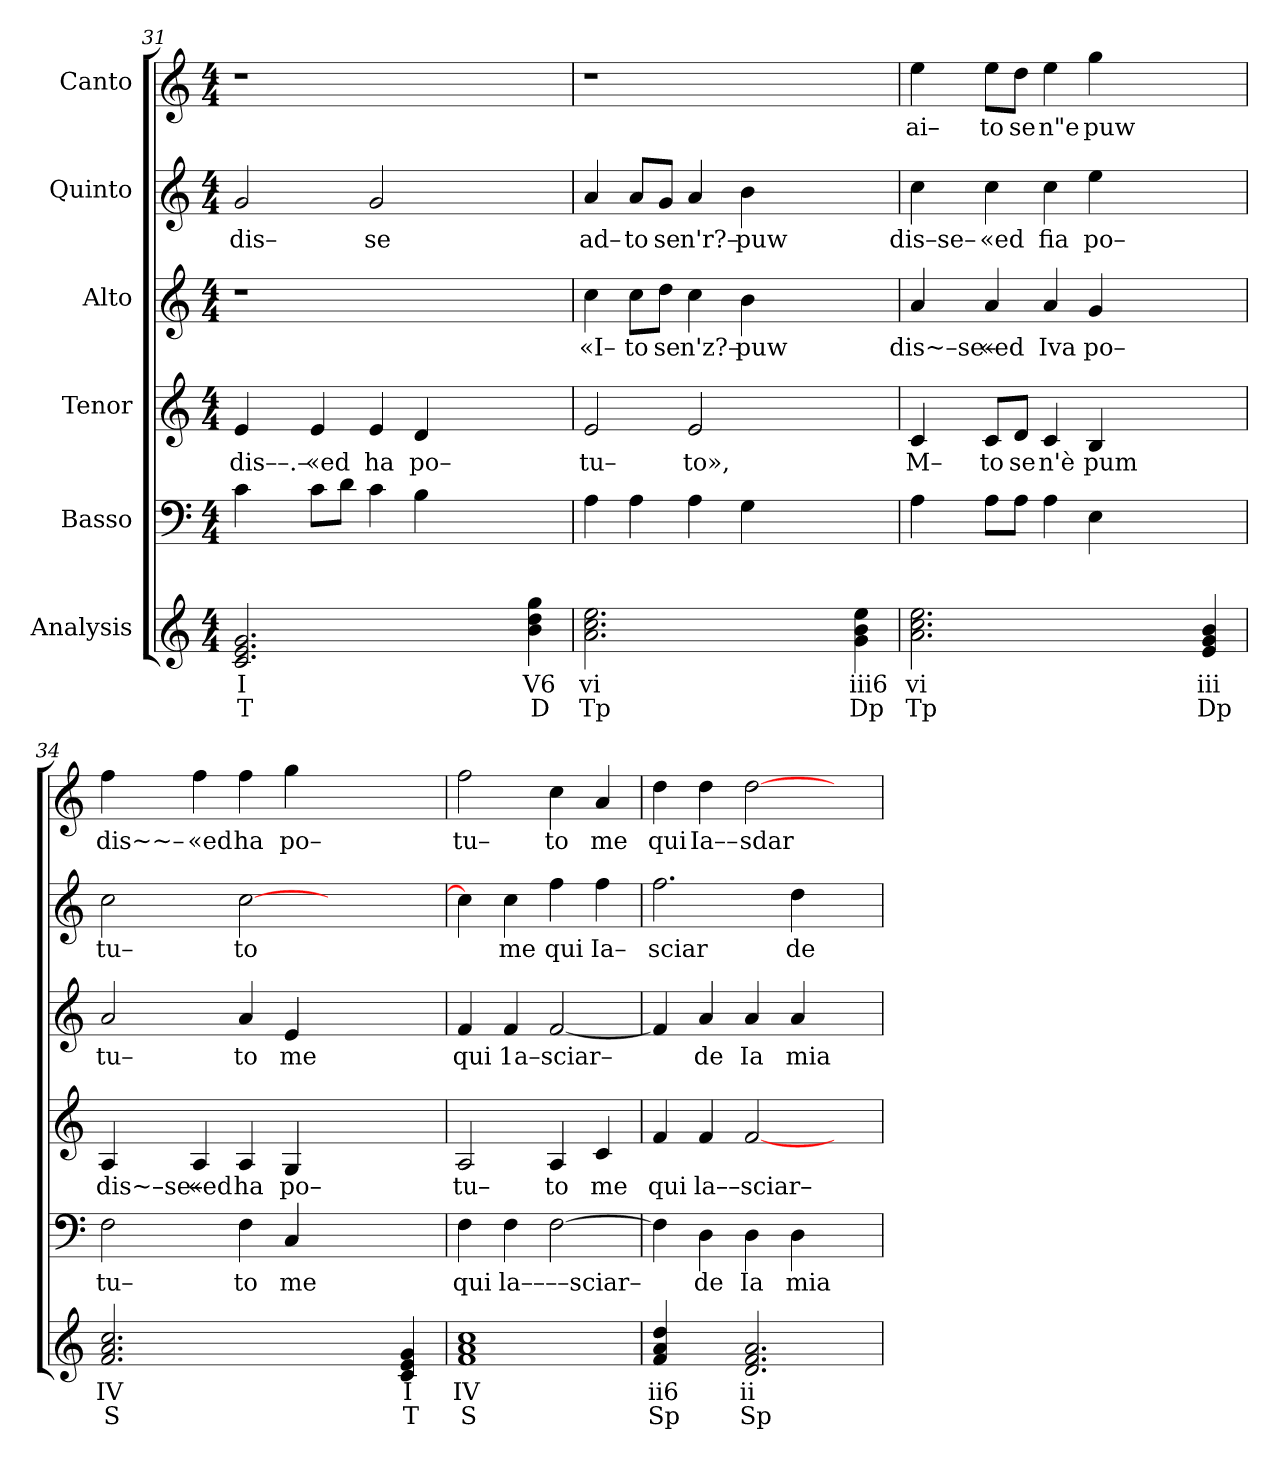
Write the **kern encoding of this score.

**kern	**text	**text	**kern	**text	**kern	**text	**kern	**text	**kern	**text	**kern	**text
*part6	*part6	*part6	*part5	*part5	*part4	*part4	*part3	*part3	*part2	*part2	*part1	*part1
*staff6	*staff6	*staff6	*staff5	*staff5	*staff4	*staff4	*staff3	*staff3	*staff2	*staff2	*staff1	*staff1
*I"Analysis	*	*	*I"Basso	*	*I"Tenor	*	*I"Alto	*	*I"Quinto	*	*I"Canto	*
*	*	*	*clefF4	*	*clefG2	*	*clefG2	*	*clefG2	*	*clefG2	*
*k[]	*	*	*k[]	*	*k[]	*	*k[]	*	*k[]	*	*k[]	*
*M4/4	*	*	*M4/4	*	*M4/4	*	*M4/4	*	*M4/4	*	*M4/4	*
=31	=31	=31	=31	=31	=31	=31	=31	=31	=31	=31	=31	=31
!	!	!	!	!	!	!LO:LY:b	!	!	!	!	!	!
!	!	!	!	!	!	!	!	!	!	!LO:LY:b	!	!
2.c 2.e 2.g	I	T	4c\	.	4e/	dis––.–	1r	.	2g/	dis–	1r	.
!	!	!	!	!	!	!LO:LY:b	!	!	!	!	!	!
.	.	.	8c\L	.	4e/	«ed	.	.	.	.	.	.
.	.	.	8d\J	.	.	.	.	.	.	.	.	.
!	!	!	!	!	!	!LO:LY:b	!	!	!	!	!	!
!	!	!	!	!	!	!	!	!	!	!LO:LY:b	!	!
.	.	.	4c\	.	4e/	ha	.	.	2g/	se	.	.
!	!	!	!	!	!	!LO:LY:b	!	!	!	!	!	!
2.ryy	.	.	4B\	.	4d/	po–	.	.	.	.	.	.
.	.	.	2.ryy	.	2.ryy	.	2.ryy	.	2.ryy	.	2.ryy	.
4b 4dd 4gg	V6	D	.	.	.	.	.	.	.	.	.	.
=32	=32	=32	=32	=32	=32	=32	=32	=32	=32	=32	=32	=32
!	!	!	!	!	!	!LO:LY:b	!	!	!	!	!	!
!	!	!	!	!	!	!	!	!LO:LY:b	!	!	!	!
!	!	!	!	!	!	!	!	!	!	!LO:LY:b	!	!
2.a 2.cc 2.ee	vi	Tp	4A\	.	2e/	tu–	4cc\	«I–	4a/	ad–	1r	.
!	!	!	!	!	!	!	!	!LO:LY:b	!	!	!	!
!	!	!	!	!	!	!	!	!	!	!LO:LY:b	!	!
.	.	.	4A\	.	.	.	8cc\L	to	8a/L	to	.	.
!	!	!	!	!	!	!	!	!LO:LY:b	!	!	!	!
!	!	!	!	!	!	!	!	!	!	!LO:LY:b	!	!
.	.	.	.	.	.	.	8dd\J	se	8g/J	se	.	.
!	!	!	!	!	!	!LO:LY:b	!	!	!	!	!	!
!	!	!	!	!	!	!	!	!LO:LY:b	!	!	!	!
!	!	!	!	!	!	!	!	!	!	!LO:LY:b	!	!
.	.	.	4A\	.	2e/	to»,	4cc\	n'z?–	4a/	n'r?–	.	.
!	!	!	!	!	!	!	!	!LO:LY:b	!	!	!	!
!	!	!	!	!	!	!	!	!	!	!LO:LY:b	!	!
2.ryy	.	.	4G\	.	.	.	4b\	puw	4b\	puw	.	.
.	.	.	2.ryy	.	2.ryy	.	2.ryy	.	2.ryy	.	2.ryy	.
4g 4b 4ee	iii6	Dp	.	.	.	.	.	.	.	.	.	.
=33	=33	=33	=33	=33	=33	=33	=33	=33	=33	=33	=33	=33
!	!	!	!	!	!	!LO:LY:b	!	!	!	!	!	!
!	!	!	!	!	!	!	!	!LO:LY:b	!	!	!	!
!	!	!	!	!	!	!	!	!	!	!LO:LY:b	!	!
!	!	!	!	!	!	!	!	!	!	!	!	!LO:LY:b
2.a 2.cc 2.ee	vi	Tp	4A\	.	4c/	M–	4a/	dis~–se–	4cc\	dis–se–	4ee\	ai–
!	!	!	!	!	!	!LO:LY:b	!	!	!	!	!	!
!	!	!	!	!	!	!	!	!LO:LY:b	!	!	!	!
!	!	!	!	!	!	!	!	!	!	!LO:LY:b	!	!
!	!	!	!	!	!	!	!	!	!	!	!	!LO:LY:b
.	.	.	8A\L	.	8c/L	to	4a/	«ed	4cc\	«ed	8ee\L	to
!	!	!	!	!	!	!LO:LY:b	!	!	!	!	!	!
!	!	!	!	!	!	!	!	!	!	!	!	!LO:LY:b
.	.	.	8A\J	.	8d/J	se	.	.	.	.	8dd\J	se
!	!	!	!	!	!	!LO:LY:b	!	!	!	!	!	!
!	!	!	!	!	!	!	!	!LO:LY:b	!	!	!	!
!	!	!	!	!	!	!	!	!	!	!LO:LY:b	!	!
!	!	!	!	!	!	!	!	!	!	!	!	!LO:LY:b
.	.	.	4A\	.	4c/	n'è	4a/	Iva	4cc\	fia	4ee\	n"e
!	!	!	!	!	!	!LO:LY:b	!	!	!	!	!	!
!	!	!	!	!	!	!	!	!LO:LY:b	!	!	!	!
!	!	!	!	!	!	!	!	!	!	!LO:LY:b	!	!
!	!	!	!	!	!	!	!	!	!	!	!	!LO:LY:b
2.ryy	.	.	4E\	.	4B/	pum	4g/	po–	4ee\	po–	4gg\	puw
.	.	.	2.ryy	.	2.ryy	.	2.ryy	.	2.ryy	.	2.ryy	.
4e 4g 4b	iii	Dp	.	.	.	.	.	.	.	.	.	.
=34	=34	=34	=34	=34	=34	=34	=34	=34	=34	=34	=34	=34
!	!	!	!	!LO:LY:b	!	!	!	!	!	!	!	!
!	!	!	!	!	!	!LO:LY:b	!	!	!	!	!	!
!	!	!	!	!	!	!	!	!LO:LY:b	!	!	!	!
!	!	!	!	!	!	!	!	!	!	!LO:LY:b	!	!
!	!	!	!	!	!	!	!	!	!	!	!	!LO:LY:b
2.f 2.a 2.cc	IV	S	2F\	tu–	4A/	dis~–se–	2a/	tu–	2cc\	tu–	4ff\	dis~~–
!	!	!	!	!	!	!LO:LY:b	!	!	!	!	!	!
!	!	!	!	!	!	!	!	!	!	!	!	!LO:LY:b
.	.	.	.	.	4A/	«ed	.	.	.	.	4ff\	«ed
!	!	!	!	!LO:LY:b	!	!	!	!	!	!	!	!
!	!	!	!	!	!	!LO:LY:b	!	!	!	!	!	!
!	!	!	!	!	!	!	!	!LO:LY:b	!	!	!	!
!	!	!	!	!	!	!	!	!	!	!LO:LY:b	!	!
!	!	!	!	!	!	!	!	!	!	!	!	!LO:LY:b
.	.	.	4F\	to	4A/	ha	4a/	to	[2cc\	to	4ff\	ha
!	!	!	!	!LO:LY:b	!	!	!	!	!	!	!	!
!	!	!	!	!	!	!LO:LY:b	!	!	!	!	!	!
!	!	!	!	!	!	!	!	!LO:LY:b	!	!	!	!
!	!	!	!	!	!	!	!	!	!	!	!	!LO:LY:b
2.ryy	.	.	4C/	me	4G/	po–	4e/	me	.	.	4gg\	po–
.	.	.	2.ryy	.	2.ryy	.	2.ryy	.	2.ryy	.	2.ryy	.
4c 4e 4g	I	T	.	.	.	.	.	.	.	.	.	.
=35	=35	=35	=35	=35	=35	=35	=35	=35	=35	=35	=35	=35
!	!	!	!	!LO:LY:b	!	!	!	!	!	!	!	!
!	!	!	!	!	!	!LO:LY:b	!	!	!	!	!	!
!	!	!	!	!	!	!	!	!LO:LY:b	!	!	!	!
!	!	!	!	!	!	!	!	!	!	!	!	!LO:LY:b
1f 1a 1cc	IV	S	4F\	qui	2A/	tu–	4f/	qui	4cc\]	.	2ff\	tu–
!	!	!	!	!LO:LY:b	!	!	!	!	!	!	!	!
!	!	!	!	!	!	!	!	!LO:LY:b	!	!	!	!
!	!	!	!	!	!	!	!	!	!	!LO:LY:b	!	!
.	.	.	4F\	la––––sciar–	.	.	4f/	1a–sciar–	4cc\	me	.	.
!	!	!	!	!	!	!LO:LY:b	!	!	!	!	!	!
!	!	!	!	!	!	!	!	!	!	!LO:LY:b	!	!
!	!	!	!	!	!	!	!	!	!	!	!	!LO:LY:b
.	.	.	[2F\	.	4A/	to	[2f/	.	4ff\	qui	4cc\	to
!	!	!	!	!	!	!LO:LY:b	!	!	!	!	!	!
!	!	!	!	!	!	!	!	!	!	!LO:LY:b	!	!
!	!	!	!	!	!	!	!	!	!	!	!	!LO:LY:b
.	.	.	.	.	4c/	me	.	.	4ff\	Ia–	4a/	me
=36	=36	=36	=36	=36	=36	=36	=36	=36	=36	=36	=36	=36
!	!	!	!	!	!	!LO:LY:b	!	!	!	!	!	!
!	!	!	!	!	!	!	!	!	!	!LO:LY:b	!	!
!	!	!	!	!	!	!	!	!	!	!	!	!LO:LY:b
4f 4a 4dd	ii6	Sp	4F\]	.	4f/	qui	4f/]	.	2.ff\	sciar	4dd\	qui
!	!	!	!	!LO:LY:b	!	!	!	!	!	!	!	!
!	!	!	!	!	!	!LO:LY:b	!	!	!	!	!	!
!	!	!	!	!	!	!	!	!LO:LY:b	!	!	!	!
!	!	!	!	!	!	!	!	!	!	!	!	!LO:LY:b
4ryy	.	.	4D\	de	4f/	la––sciar–	4a/	de	.	.	4dd\	Ia––
!	!	!	!	!LO:LY:b	!	!	!	!	!	!	!	!
!	!	!	!	!	!	!	!	!LO:LY:b	!	!	!	!
!	!	!	!	!	!	!	!	!	!	!	!	!LO:LY:b
2.d 2.f 2.a	ii	Sp	4D\	Ia	[2f/	.	4a/	Ia	.	.	[2dd\	sdar
!	!	!	!	!LO:LY:b	!	!	!	!	!	!	!	!
!	!	!	!	!	!	!	!	!LO:LY:b	!	!	!	!
!	!	!	!	!	!	!	!	!	!	!LO:LY:b	!	!
.	.	.	4D\	mia	.	.	4a/	mia	4dd\	de	.	.
.	.	.	4ryy	.	4ryy	.	4ryy	.	4ryy	.	4ryy	.
=	=	=	=	=	=	=	=	=	=	=	=	=
*-	*-	*-	*-	*-	*-	*-	*-	*-	*-	*-	*-	*-
